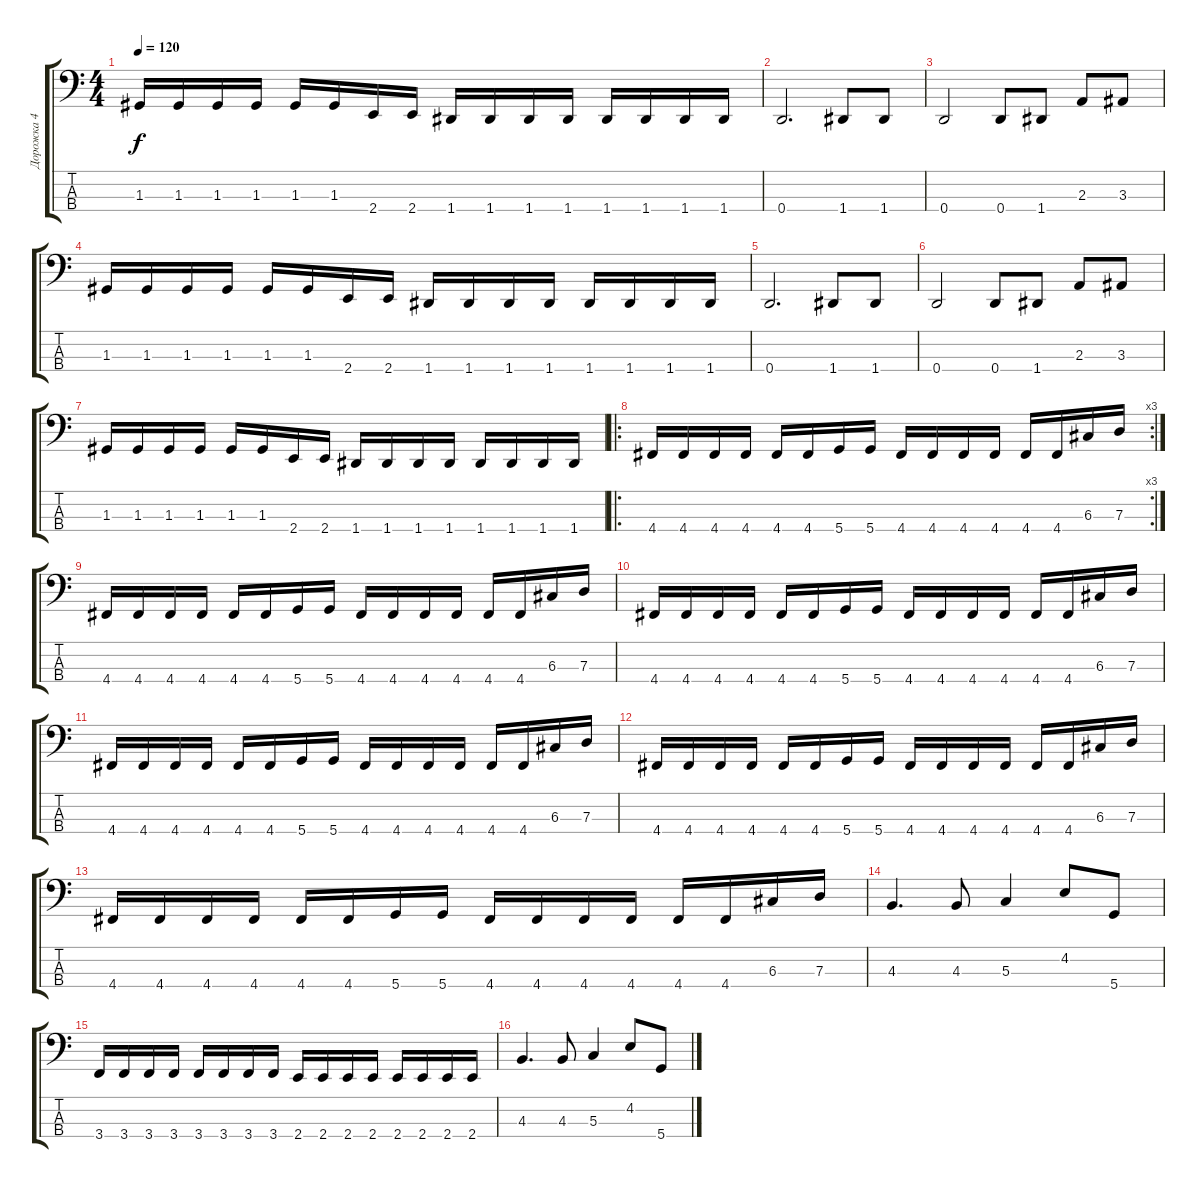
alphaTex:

\track ("Дорожка 4" "Дорожка 4") {instrument electricbassfinger}
\staff {score tabs}
\tuning (F2 C2 G1 D1) {hide}
\ts (4 4)
\tempo 120
\clef f4
\ks c
1.3.16{dy f} 1.3.16 1.3.16 1.3.16 1.3.16 1.3.16 2.4.16 2.4.16 1.4.16 1.4.16 1.4.16 1.4.16 1.4.16 1.4.16 1.4.16 1.4.16 |
0.4.2{d} 1.4.8 1.4.8 |
0.4.2 0.4.8 1.4.8 2.3.8 3.3.8 |
1.3.16 1.3.16 1.3.16 1.3.16 1.3.16 1.3.16 2.4.16 2.4.16 1.4.16 1.4.16 1.4.16 1.4.16 1.4.16 1.4.16 1.4.16 1.4.16 |
0.4.2{d} 1.4.8 1.4.8 |
0.4.2 0.4.8 1.4.8 2.3.8 3.3.8 |
1.3.16 1.3.16 1.3.16 1.3.16 1.3.16 1.3.16 2.4.16 2.4.16 1.4.16 1.4.16 1.4.16 1.4.16 1.4.16 1.4.16 1.4.16 1.4.16 |
\ro
\rc 3
4.4.16 4.4.16 4.4.16 4.4.16 4.4.16 4.4.16 5.4.16 5.4.16 4.4.16 4.4.16 4.4.16 4.4.16 4.4.16 4.4.16 6.3.16 7.3.16 |
4.4.16 4.4.16 4.4.16 4.4.16 4.4.16 4.4.16 5.4.16 5.4.16 4.4.16 4.4.16 4.4.16 4.4.16 4.4.16 4.4.16 6.3.16 7.3.16 |
4.4.16 4.4.16 4.4.16 4.4.16 4.4.16 4.4.16 5.4.16 5.4.16 4.4.16 4.4.16 4.4.16 4.4.16 4.4.16 4.4.16 6.3.16 7.3.16 |
4.4.16 4.4.16 4.4.16 4.4.16 4.4.16 4.4.16 5.4.16 5.4.16 4.4.16 4.4.16 4.4.16 4.4.16 4.4.16 4.4.16 6.3.16 7.3.16 |
4.4.16 4.4.16 4.4.16 4.4.16 4.4.16 4.4.16 5.4.16 5.4.16 4.4.16 4.4.16 4.4.16 4.4.16 4.4.16 4.4.16 6.3.16 7.3.16 |
4.4.16 4.4.16 4.4.16 4.4.16 4.4.16 4.4.16 5.4.16 5.4.16 4.4.16 4.4.16 4.4.16 4.4.16 4.4.16 4.4.16 6.3.16 7.3.16 |
4.3.4{d} 4.3.8 5.3.4 4.2.8 5.4.8 |
3.4.16 3.4.16 3.4.16 3.4.16 3.4.16 3.4.16 3.4.16 3.4.16 2.4.16 2.4.16 2.4.16 2.4.16 2.4.16 2.4.16 2.4.16 2.4.16 |
4.3.4{d} 4.3.8 5.3.4 4.2.8 5.4.8
